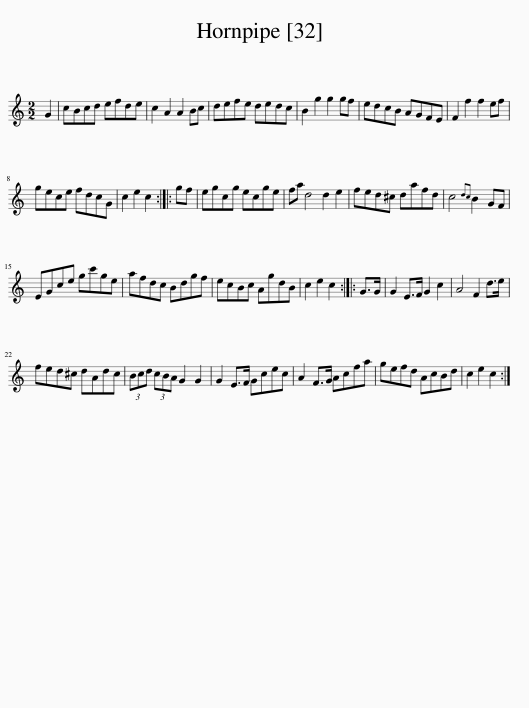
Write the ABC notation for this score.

X:1
L:1/8
M:2/2
I:linebreak $
K:C
V:1 treble
V:1
 G2 | cBcd efde | c2 A2 A2 Bc | defe dedc | B2 g2 g2 gf | %5
 edcB AGFE | F2 f2 f2 ef |$ gece fdcG | c2 e2 c2 :: gf | %10
 egcg ecge | fa d4 d2 e2 | fed^c dafd | c4{dc} B2 GF |$ EGce gc'ge | %15
 afdc Bdgf | ecBc AgdB | c2 e2 c2 :: G>G | G2 E>F G2 c2 | %20
 A4 F2 d>e |$ fed^c dAdc | (3Bcd (3cBA G2 G2 | G2 E>F Gcec | A2 F>G Acfa | %25
 gefd AcBd | c2 e2 c2 :| %27
